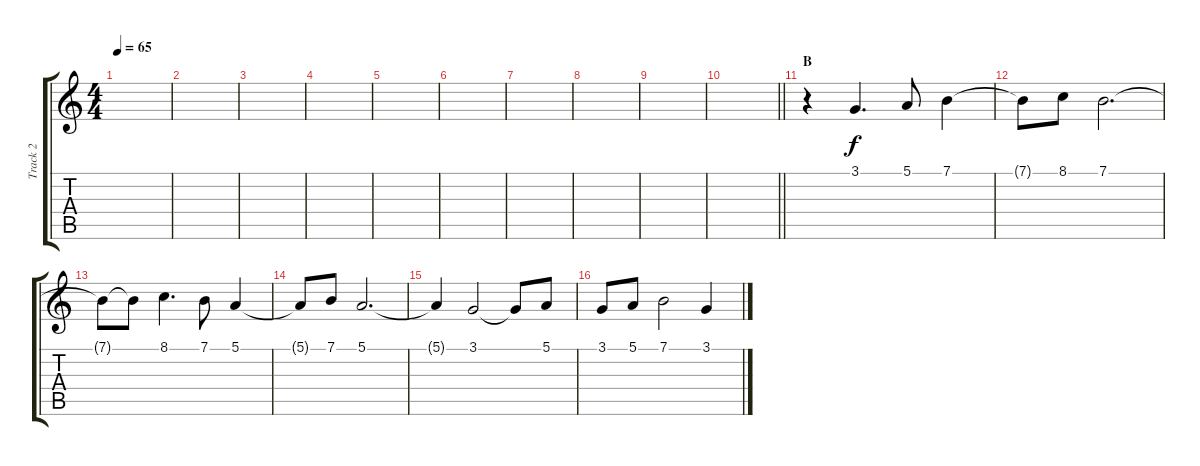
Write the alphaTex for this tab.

\track ("Track 2" "Track 2") {instrument clarinet}
\staff {score tabs}
\tuning (E4 B3 G3 D3 A2 E2) {hide}
\ts (4 4)
\tempo 65
\clef g2
\ks c
|
|
|
|
|
|
|
|
|
\barLineRight lightlight
|
\section ("" "B")
r.4 3.1.4{d} 5.1.8 7.1.4 |
7.1{t}.8 8.1.8 7.1.2{d} |
7.1{t}.8 7.1{t}.8 8.1.4{d} 7.1.8 5.1.4 |
5.1{t}.8 7.1.8 5.1.2{d} |
5.1{t}.4 3.1.2 3.1{t}.8 5.1.8 |
3.1.8 5.1.8 7.1.2 3.1.4
